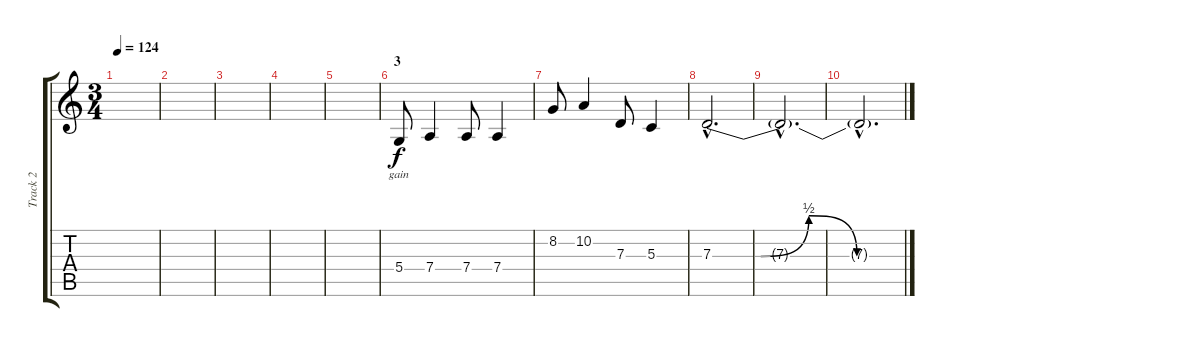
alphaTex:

\track ("Track 2" "Track 2") {instrument cello}
\staff {score tabs}
\tuning (E4 B3 G3 D3 A2 E2) {hide}
\ts (3 4)
\tempo 124
\clef g2
\ks c
|
|
|
|
|
\section ("" "3")
5.4.8{lyrics (0 "gain") lyrics (1 "") lyrics (2 "") lyrics (3 "") lyrics (4 "")} 7.4.4{lyrics (0 "") lyrics (1 "") lyrics (2 "") lyrics (3 "") lyrics (4 "")} 7.4.8 7.4.4 |
8.2.8 10.2.4 7.3.8 5.3.4 |
7.3{be (custom 0 0 15 0 30 2 45 0 60 0) hac}.2{d volume 0} |
7.3{hac t}.2{d} |
7.3{hac t}.2{d}
